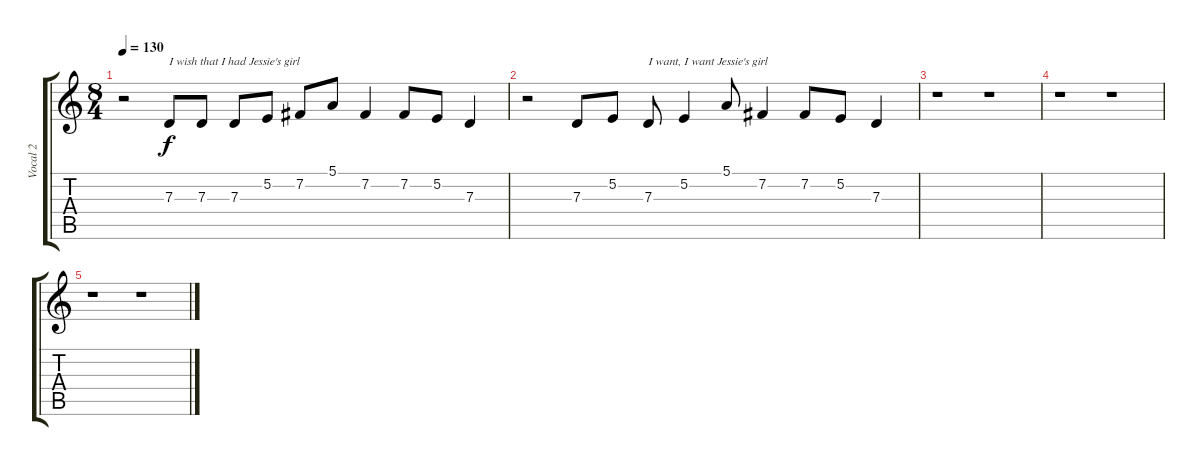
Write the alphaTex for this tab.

\track ("Vocal 2" "Vocal 2") {instrument lead2sawtooth}
\staff {score tabs}
\tuning (E4 B3 G3 D3 A2 E2) {hide}
\ts (8 4)
\tempo 130
\clef g2
\ks c
r.2{dy f} 7.3.8{txt "I wish that I had Jessie's girl "} 7.3.8 7.3.8 5.2.8 7.2.8 5.1.8 7.2.4 7.2.8 5.2.8 7.3.4 |
r.2 7.3.8 5.2.8 7.3.8{txt "I want, I want Jessie's girl"} 5.2.4 5.1.8 7.2.4 7.2.8 5.2.8 7.3.4 |
r.1 r.1 |
r.1 r.1 |
r.1 r.1
